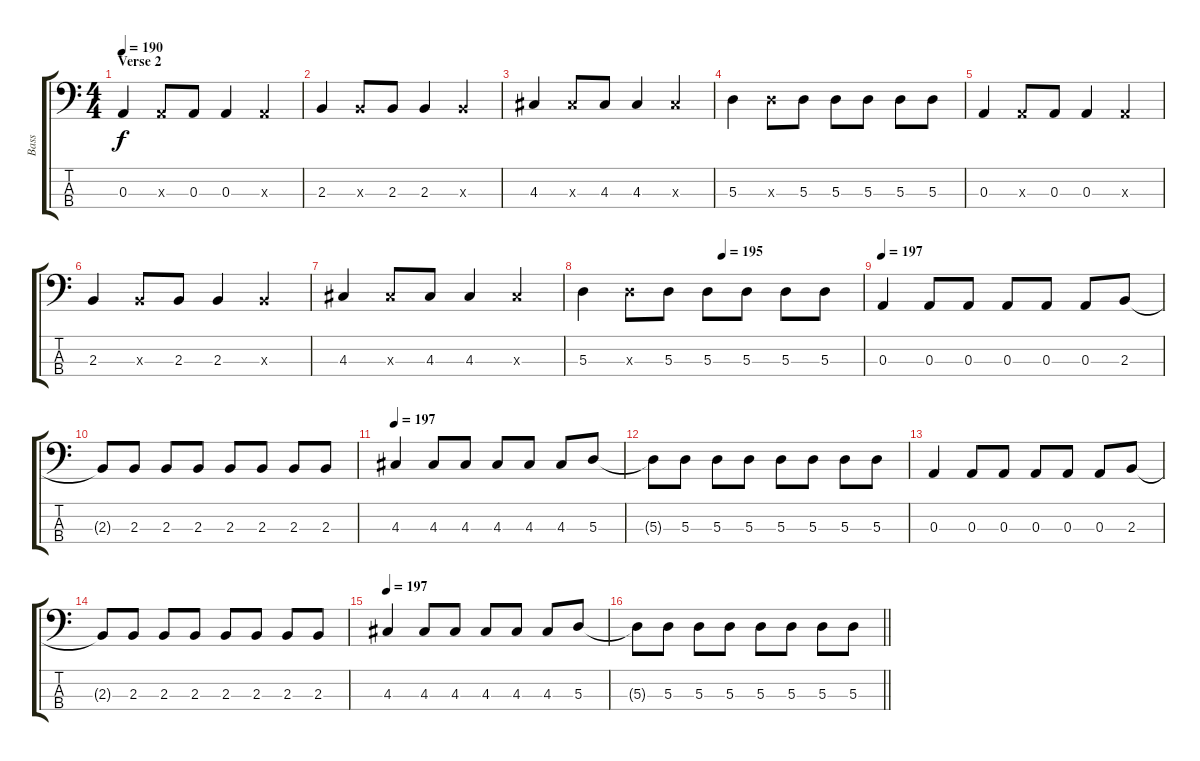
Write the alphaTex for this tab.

\track ("Bass" "Bass") {instrument electricbasspick}
\staff {score tabs}
\tuning (G2 D2 A1 E1) {hide}
\ts (4 4)
\section ("" "Verse 2")
\tempo 190
\clef f4
\ks c
0.3.4{dy f} 0.3{x}.8 0.3.8 0.3.4 0.3{x}.4 |
2.3.4 2.3{x}.8 2.3.8 2.3.4 2.3{x}.4 |
4.3.4 4.3{x}.8 4.3.8 4.3.4 4.3{x}.4 |
5.3.4 5.3{x}.8 5.3.8 5.3.8 5.3.8 5.3.8 5.3.8 |
0.3.4 0.3{x}.8 0.3.8 0.3.4 0.3{x}.4 |
2.3.4 2.3{x}.8 2.3.8 2.3.4 2.3{x}.4 |
4.3.4 4.3{x}.8 4.3.8 4.3.4 4.3{x}.4 |
\tempo (195 0.5)
5.3.4 5.3{x}.8 5.3.8 5.3.8 5.3.8 5.3.8 5.3.8 |
\tempo 197
0.3.4 0.3.8 0.3.8 0.3.8 0.3.8 0.3.8 2.3.8 |
2.3{t}.8 2.3.8 2.3.8 2.3.8 2.3.8 2.3.8 2.3.8 2.3.8 |
\tempo 197
4.3.4 4.3.8 4.3.8 4.3.8 4.3.8 4.3.8 5.3.8 |
5.3{t}.8 5.3.8 5.3.8 5.3.8 5.3.8 5.3.8 5.3.8 5.3.8 |
0.3.4 0.3.8 0.3.8 0.3.8 0.3.8 0.3.8 2.3.8 |
2.3{t}.8 2.3.8 2.3.8 2.3.8 2.3.8 2.3.8 2.3.8 2.3.8 |
\tempo 197
4.3.4 4.3.8 4.3.8 4.3.8 4.3.8 4.3.8 5.3.8 |
\barLineRight lightlight
5.3{t}.8 5.3.8 5.3.8 5.3.8 5.3.8 5.3.8 5.3.8 5.3.8
